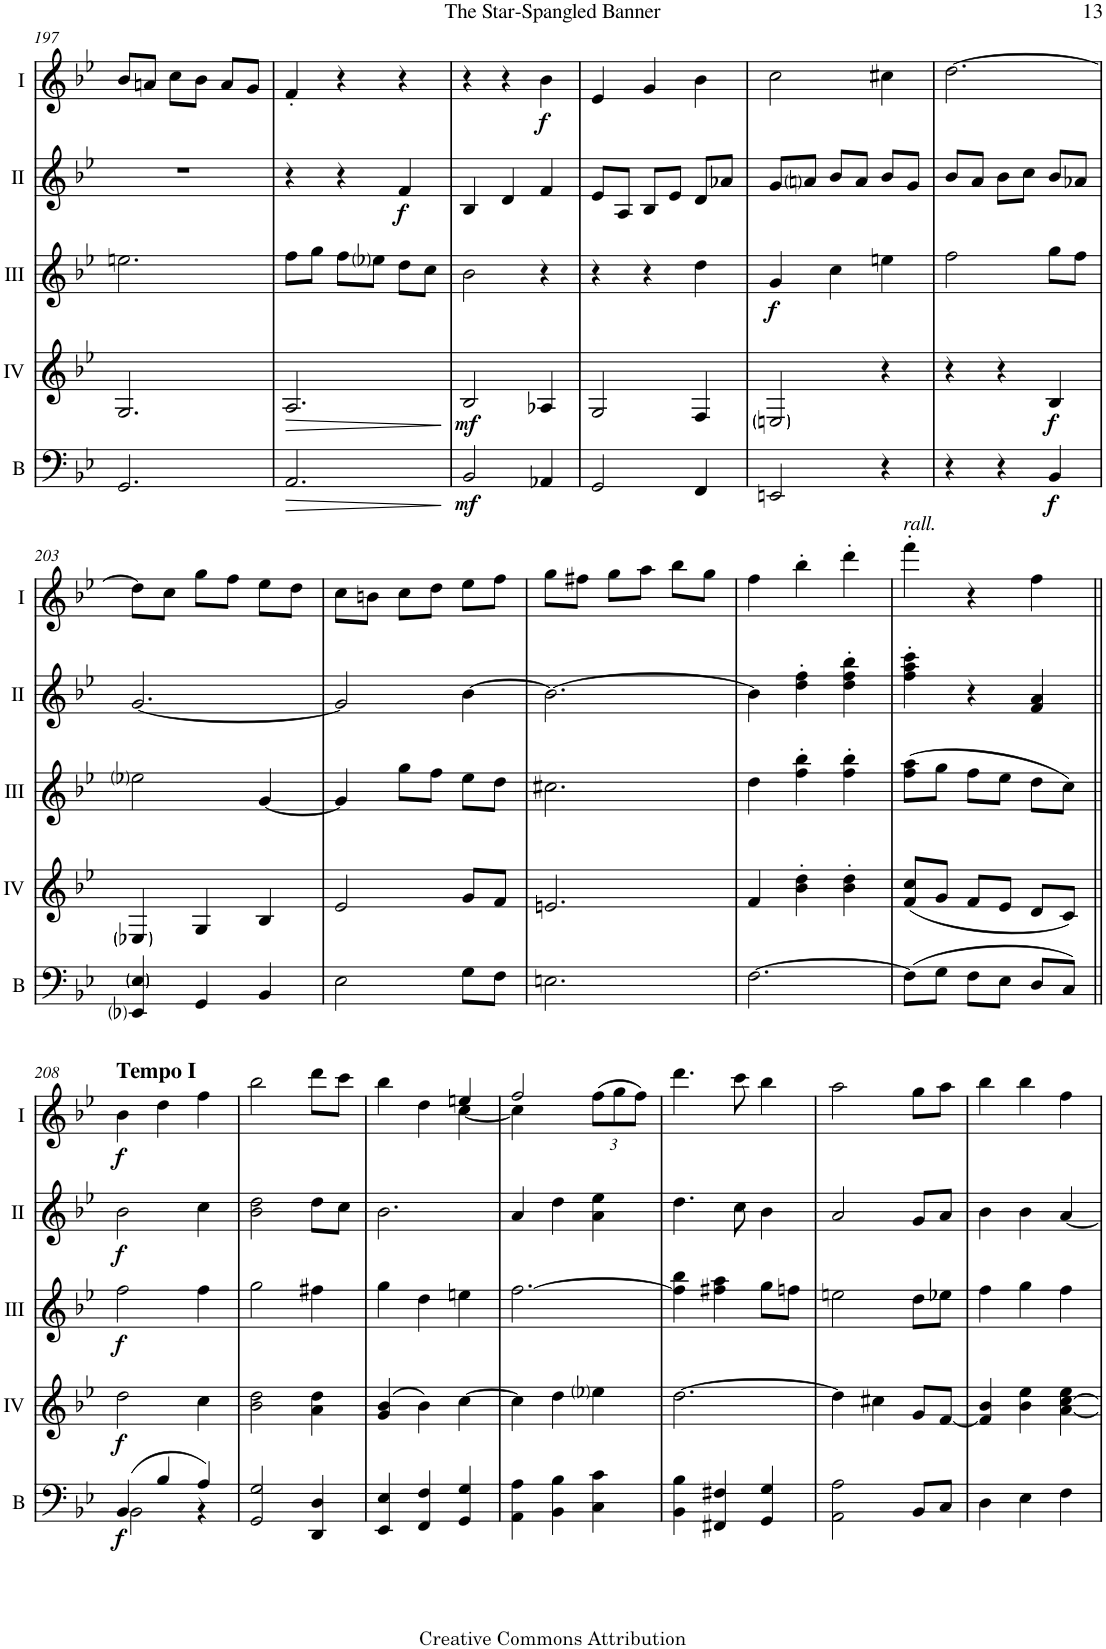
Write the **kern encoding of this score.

**kern	**dynam	**kern	**dynam	**kern	**dynam	**kern	**dynam	**kern	**dynam
*part5	*part5	*part4	*part4	*part3	*part3	*part2	*part2	*part1	*part1
*staff5	*staff5	*staff4	*staff4	*staff3	*staff3	*staff2	*staff2	*staff1	*staff1
*I"Bass	*	*I"Acc. 4	*	*I"Acc. 3	*	*I"Acc. 2	*	*I"Acc. 1	*
*I'B	*	*	*	*	*	*	*	*	*
!!LO:PB:g=z
*clefF4	*	*clefG2	*	*clefG2	*	*clefG2	*	*clefG2	*
*Trd7c12	*	*Trd7c12	*	*Trd7c12	*	*	*	*	*
*k[b-e-]	*	*k[b-e-]	*	*k[b-e-]	*	*k[b-e-]	*	*k[b-e-]	*
*M3/4	*	*M3/4	*	*M3/4	*	*M3/4	*	*M3/4	*
=197	=197	=197	=197	=197	=197	=197	=197	=197	=197
2.GG/	.	2.G/	.	2.een\	.	2.r	.	8b-/L	.
.	.	.	.	.	.	.	.	8an/J	.
.	.	.	.	.	.	.	.	8cc\L	.
.	.	.	.	.	.	.	.	8b-\J	.
.	.	.	.	.	.	.	.	8a/L	.
.	.	.	.	.	.	.	.	8g/J	.
=198	=198	=198	=198	=198	=198	=198	=198	=198	=198
!	!LO:HP:b	!	!LO:HP:b	!	!	!	!	!	!
2.AA/	>	2.A/	>	8ff\L	.	4r	.	4f'/	.
.	.	.	.	8gg\J	.	.	.	.	.
.	.	.	.	8ff\L	.	4r	.	4r	.
.	.	.	.	8ee-i\J	.	.	.	.	.
!	!	!	!	!	!	!	!LO:DY:b	!	!
.	.	.	.	8dd\L	.	4f/	f	4r	.
.	.	.	.	8cc\J	.	.	.	.	.
.	]	.	]	.	.	.	.	.	.
=199	=199	=199	=199	=199	=199	=199	=199	=199	=199
!	!LO:DY:b	!	!LO:DY:b	!	!	!	!	!	!
2BB-/	mf	2B-/	mf	2b-\	.	4B-/	.	4r	.
.	.	.	.	.	.	4d/	.	4r	.
!	!	!	!	!	!	!	!	!	!LO:DY:b
4AA-X/	.	4A-X/	.	4r	.	4f/	.	4b-\	f
=200	=200	=200	=200	=200	=200	=200	=200	=200	=200
2GG/	.	2G/	.	4r	.	8e-/L	.	4e-/	.
.	.	.	.	.	.	8A/J	.	.	.
.	.	.	.	4r	.	8B-/L	.	4g/	.
.	.	.	.	.	.	8e-/J	.	.	.
4FF/	.	4F/	.	4dd\	.	8d/L	.	4b-\	.
.	.	.	.	.	.	8a-X/J	.	.	.
=201	=201	=201	=201	=201	=201	=201	=201	=201	=201
!	!	!	!	!	!LO:DY:b	!	!	!	!
2EEn/	.	2En/	.	4g/	f	8g/L	.	2cc\	.
.	.	.	.	.	.	8ani/J	.	.	.
.	.	.	.	4cc\	.	8b-/L	.	.	.
.	.	.	.	.	.	8a/J	.	.	.
4r	.	4r	.	4een\	.	8b-/L	.	4cc#X\	.
.	.	.	.	.	.	8g/J	.	.	.
=202	=202	=202	=202	=202	=202	=202	=202	=202	=202
4r	.	4r	.	2ff\	.	8b-/L	.	[2.dd\	.
.	.	.	.	.	.	8a/J	.	.	.
4r	.	4r	.	.	.	8b-\L	.	.	.
.	.	.	.	.	.	8cc\J	.	.	.
!	!LO:DY:b	!	!LO:DY:b	!	!	!	!	!	!
4BB-/	f	4B-/	f	8gg\L	.	8b-/L	.	.	.
.	.	.	.	8ff\J	.	8a-X/J	.	.	.
!!LO:LB:g=z
=203	=203	=203	=203	=203	=203	=203	=203	=203	=203
4EE-i/ 4E-/	.	4E-X/	.	2ee-i\	.	[2.g/	.	8dd\L]	.
.	.	.	.	.	.	.	.	8cc\J	.
4GG/	.	4G/	.	.	.	.	.	8gg\L	.
.	.	.	.	.	.	.	.	8ff\J	.
4BB-/	.	4B-/	.	[4g/	.	.	.	8ee-\L	.
.	.	.	.	.	.	.	.	8dd\J	.
=204	=204	=204	=204	=204	=204	=204	=204	=204	=204
2E-\	.	2e-/	.	4g/]	.	2g/]	.	8cc\L	.
.	.	.	.	.	.	.	.	8bn\J	.
.	.	.	.	8gg\L	.	.	.	8cc\L	.
.	.	.	.	8ff\J	.	.	.	8dd\J	.
8G\L	.	8g/L	.	8ee-\L	.	[4b-\	.	8ee-\L	.
8F\J	.	8f/J	.	8dd\J	.	.	.	8ff\J	.
=205	=205	=205	=205	=205	=205	=205	=205	=205	=205
2.En\	.	2.en/	.	2.cc#X\	.	2.b-\_	.	8gg\L	.
.	.	.	.	.	.	.	.	8ff#X\J	.
.	.	.	.	.	.	.	.	8gg\L	.
.	.	.	.	.	.	.	.	8aa\J	.
.	.	.	.	.	.	.	.	8bb-\L	.
.	.	.	.	.	.	.	.	8gg\J	.
=206	=206	=206	=206	=206	=206	=206	=206	=206	=206
[2.F\	.	4f/	.	4dd\	.	4b-\]	.	4ff\	.
.	.	4b-\' 4dd\'	.	4ff\' 4bb-\'	.	4dd\' 4ff\'	.	4bb-'\	.
.	.	4b-\' 4dd\'	.	4ff\' 4bb-\'	.	4dd\' 4ff\' 4bb-\'	.	4ddd'\	.
=207	=207	=207	=207	=207	=207	=207	=207	=207	=207
!	!	!	!	!	!	!	!	!LO:TX:a:i:t=rall.	!
(8F\L]	.	(8f/ 8cc/L	.	(8ff\ 8aa\L	.	4ff\' 4aa\' 4ccc\'	.	4fff'\	.
8G\J	.	8g/J	.	8gg\J	.	.	.	.	.
8F\L	.	8f/L	.	8ff\L	.	4r	.	4r	.
8E-\J	.	8e-/J	.	8ee-\J	.	.	.	.	.
8D/L	.	8d/L	.	8dd\L	.	4f/ 4a/	.	4ff\	.
8C/J)	.	8c/J)	.	8cc\J)	.	.	.	.	.
!!LO:LB:g=z
=208||	=208||	=208||	=208||	=208||	=208||	=208||	=208||	=208||	=208||
*^	*	*	*	*	*	*	*	*	*
!	!	!	!	!	!	!	!	!	!LO:TX:a:B:t=Tempo I	!
!	!	!LO:DY:b	!	!LO:DY:b	!	!LO:DY:b	!	!LO:DY:b	!	!LO:DY:b
(4BB-/	2BB-\	f	2dd\	f	2ff\	f	2b-\	f	4b-\	f
4B-/	.	.	.	.	.	.	.	.	4dd\	.
4A/)	4r	.	4cc\	.	4ff\	.	4cc\	.	4ff\	.
*v	*v	*	*	*	*	*	*	*	*	*
=209	=209	=209	=209	=209	=209	=209	=209	=209	=209
2GG/ 2G/	.	2b-\ 2dd\	.	2gg\	.	2b-\ 2dd\	.	2bb-\	.
4DD/ 4D/	.	4a\ 4dd\	.	4ff#X\	.	8dd\L	.	8ddd\L	.
.	.	.	.	.	.	8cc\J	.	8ccc\J	.
=210	=210	=210	=210	=210	=210	=210	=210	=210	=210
*	*	*	*	*	*	*	*	*^	*
4EE-/ 4E-/	.	(4g/ 4b-/	.	4gg\	.	2.b-\	.	4bb-\	2ryy	.
4FF/ 4F/	.	4b-\)	.	4dd\	.	.	.	4dd\	.	.
4GG/ 4G/	.	[4cc\	.	4een\	.	.	.	4een/	[4cc\	.
=211	=211	=211	=211	=211	=211	=211	=211	=211	=211	=211
4AA\ 4A\	.	4cc\]	.	[2.ff\	.	4a/	.	2ff/	4cc\]	.
4BB-\ 4B-\	.	4dd\	.	.	.	4dd\	.	.	2ryy	.
*	*	*	*	*	*	*	*	*Xbrackettup	*	*
4C\ 4c\	.	4ee-i\	.	.	.	4a\ 4ee-\	.	(12ff\L	.	.
.	.	.	.	.	.	.	.	12gg\	.	.
.	.	.	.	.	.	.	.	12ff\J)	.	.
*	*	*	*	*	*	*	*	*v	*v	*
=212	=212	=212	=212	=212	=212	=212	=212	=212	=212
4BB-\ 4B-\	.	[2.dd\	.	4ff\] 4bb-\	.	4.dd\	.	4.ddd\	.
4FF#X/ 4F#X/	.	.	.	4ff#X\ 4aa\	.	.	.	.	.
.	.	.	.	.	.	8cc\	.	8ccc\	.
4GG/ 4G/	.	.	.	8gg\L	.	4b-\	.	4bb-\	.
.	.	.	.	8ffn\J	.	.	.	.	.
=213	=213	=213	=213	=213	=213	=213	=213	=213	=213
2AA\ 2A\	.	4dd\]	.	2een\	.	2a/	.	2aa\	.
.	.	4cc#X\	.	.	.	.	.	.	.
8BB-/L	.	8g/L	.	8dd\L	.	8g/L	.	8gg\L	.
8C/J	.	[8f/J	.	8ee-X\J	.	8a/J	.	8aa\J	.
=214	=214	=214	=214	=214	=214	=214	=214	=214	=214
4D\	.	4f/] 4b-/	.	4ff\	.	4b-\	.	4bb-\	.
4E-\	.	4b-\ 4ee-\	.	4gg\	.	4b-\	.	4bb-\	.
4F\	.	[4a\ [4cc\ 4ee-\	.	4ff\	.	[4a/	.	4ff\	.
=	=	=	=	=	=	=	=	=	=
*-	*-	*-	*-	*-	*-	*-	*-	*-	*-
